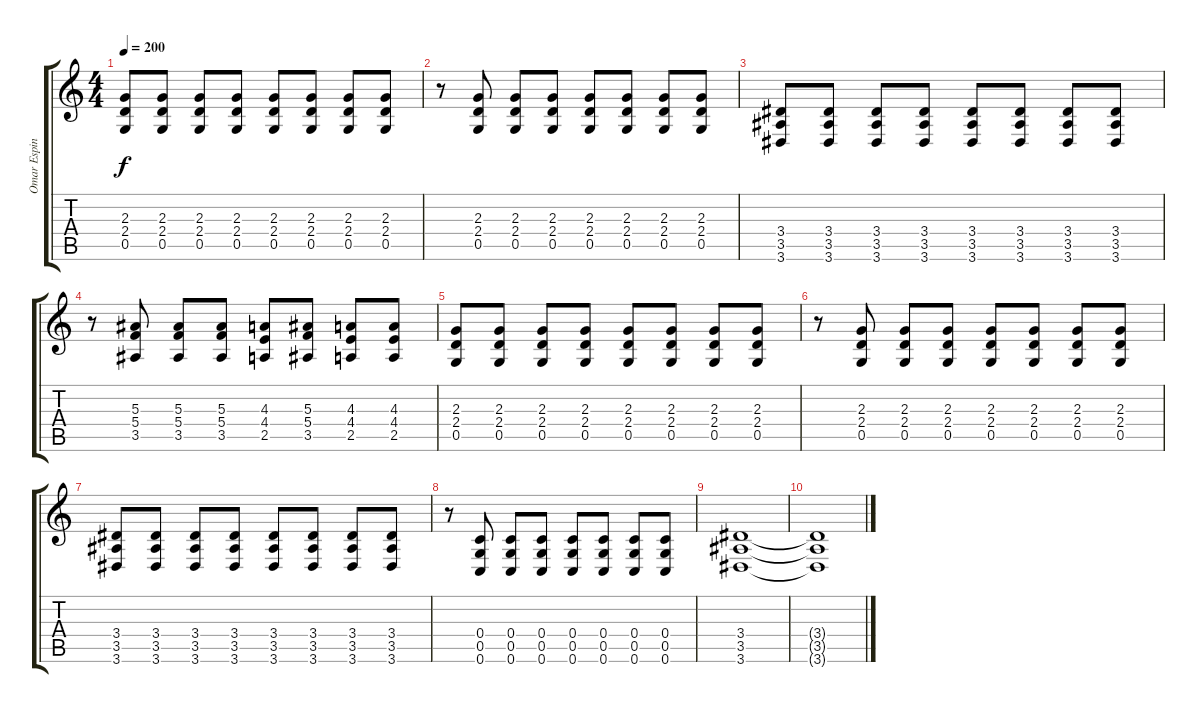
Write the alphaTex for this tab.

\track ("Omar Espinoza" "Omar Espin") {instrument distortionguitar}
\staff {score tabs}
\tuning (D4 A3 F3 C3 G2 C2) {hide}
\ts (4 4)
\tempo 200
\clef g2
\ks c
(2.3 2.4 0.5).8{dy f} (2.3 2.4 0.5).8 (2.3 2.4 0.5).8 (2.3 2.4 0.5).8 (2.3 2.4 0.5).8 (2.3 2.4 0.5).8 (2.3 2.4 0.5).8 (2.3 2.4 0.5).8 |
r.8 (2.3 2.4 0.5).8 (2.3 2.4 0.5).8 (2.3 2.4 0.5).8 (2.3 2.4 0.5).8 (2.3 2.4 0.5).8 (2.3 2.4 0.5).8 (2.3 2.4 0.5).8 |
(3.4 3.5 3.6).8 (3.4 3.5 3.6).8 (3.4 3.5 3.6).8 (3.4 3.5 3.6).8 (3.4 3.5 3.6).8 (3.4 3.5 3.6).8 (3.4 3.5 3.6).8 (3.4 3.5 3.6).8 |
r.8 (5.3 5.4 3.5).8 (5.3 5.4 3.5).8 (5.3 5.4 3.5).8 (4.3 4.4 2.5).8 (5.3 5.4 3.5).8 (4.3 4.4 2.5).8 (4.3 4.4 2.5).8 |
(2.3 2.4 0.5).8 (2.3 2.4 0.5).8 (2.3 2.4 0.5).8 (2.3 2.4 0.5).8 (2.3 2.4 0.5).8 (2.3 2.4 0.5).8 (2.3 2.4 0.5).8 (2.3 2.4 0.5).8 |
r.8 (2.3 2.4 0.5).8 (2.3 2.4 0.5).8 (2.3 2.4 0.5).8 (2.3 2.4 0.5).8 (2.3 2.4 0.5).8 (2.3 2.4 0.5).8 (2.3 2.4 0.5).8 |
(3.4 3.5 3.6).8 (3.4 3.5 3.6).8 (3.4 3.5 3.6).8 (3.4 3.5 3.6).8 (3.4 3.5 3.6).8 (3.4 3.5 3.6).8 (3.4 3.5 3.6).8 (3.4 3.5 3.6).8 |
r.8 (0.4 0.5 0.6).8 (0.4 0.5 0.6).8 (0.4 0.5 0.6).8 (0.4 0.5 0.6).8 (0.4 0.5 0.6).8 (0.4 0.5 0.6).8 (0.4 0.5 0.6).8 |
(3.4 3.5 3.6).1{volume 4} |
(3.4{t} 3.5{t} 3.6{t}).1
